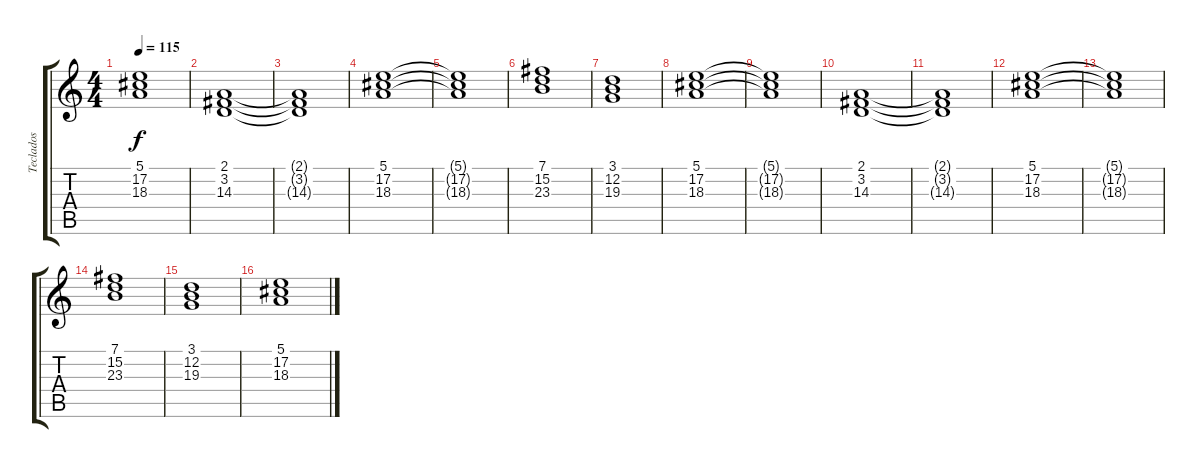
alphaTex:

\track ("Teclados" "Teclados") {instrument stringensemble1}
\staff {score tabs}
\tuning (E4 B3 G3 D3 A2 E2) {hide}
\ts (4 4)
\tempo 115
\clef g2
\ks c
(5.1{t} 17.2{t} 18.3{t}).1{dy f} |
(2.1 3.2 14.3).1 |
(2.1{t} 3.2{t} 14.3{t}).1 |
(5.1 17.2 18.3).1 |
(5.1{t} 17.2{t} 18.3{t}).1 |
(7.1 15.2 23.3).1 |
(3.1 12.2 19.3).1 |
(5.1 17.2 18.3).1 |
(5.1{t} 17.2{t} 18.3{t}).1 |
(2.1 3.2 14.3).1 |
(2.1{t} 3.2{t} 14.3{t}).1 |
(5.1 17.2 18.3).1 |
(5.1{t} 17.2{t} 18.3{t}).1 |
(7.1 15.2 23.3).1 |
(3.1 12.2 19.3).1 |
(5.1 17.2 18.3).1
